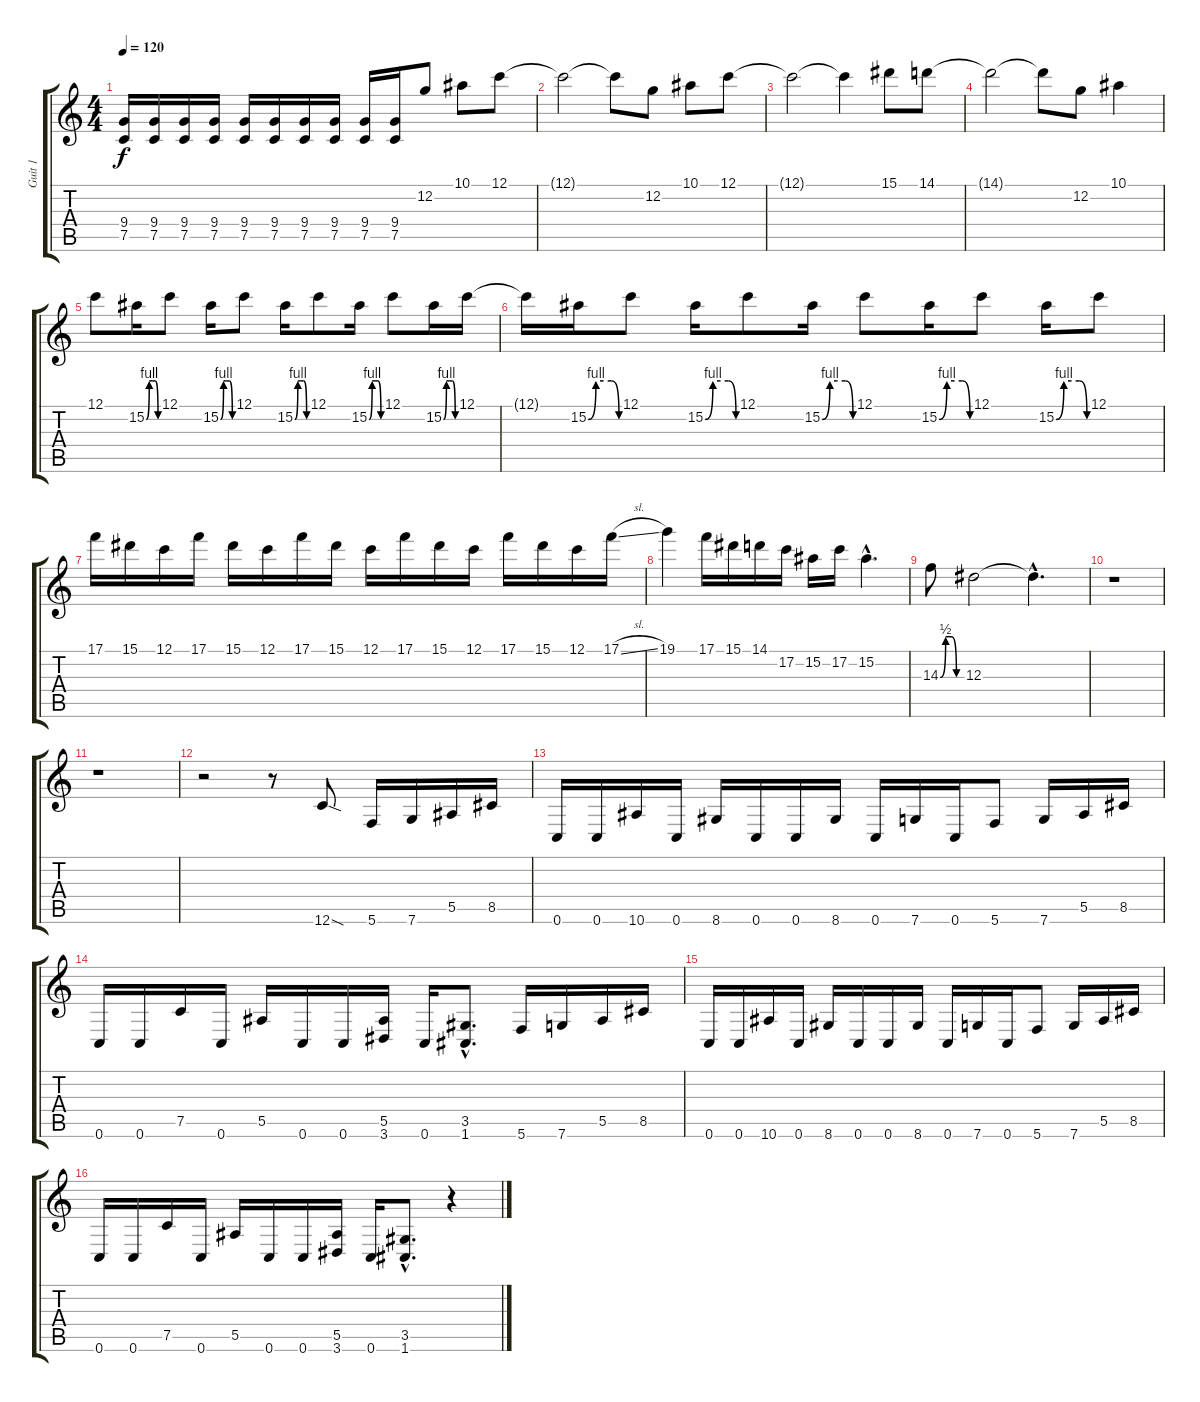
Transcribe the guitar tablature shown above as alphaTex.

\track ("Guit 1" "Guit 1") {instrument distortionguitar}
\staff {score tabs}
\tuning (C4 G3 Eb3 Bb2 F2 C2) {hide}
\ts (4 4)
\tempo 120
\clef g2
\ks c
(9.4 7.5).16{dy f} (9.4 7.5).16 (9.4 7.5).16 (9.4 7.5).16 (9.4 7.5).16 (9.4 7.5).16 (9.4 7.5).16 (9.4 7.5).16 (9.4 7.5).16 (9.4 7.5).16 12.2.8 10.1.8 12.1.8 |
12.1{t}.2 12.1{t}.8 12.2.8 10.1.8 12.1.8 |
12.1{t}.2 12.1{t}.4 15.1.8 14.1.8 |
14.1{t}.2 14.1{t}.8 12.2.8 10.1.4 |
12.1.8 15.2{be (custom 0 0 15 4 30 4 45 4 60 0)}.16 12.1.8 15.2{be (custom 0 0 15 4 30 4 45 4 60 0)}.16 12.1.8 15.2{be (custom 0 0 15 4 30 4 45 4 60 0)}.16 12.1.8 15.2{be (custom 0 0 15 4 30 4 45 4 60 0)}.16 12.1.8 15.2{be (custom 0 0 15 4 30 4 45 4 60 0)}.16 12.1.16 |
12.1{t}.16 15.2{be (custom 0 0 15 4 30 4 45 4 60 0)}.16 12.1.8 15.2{be (custom 0 0 15 4 30 4 45 4 60 0)}.16 12.1.8 15.2{be (custom 0 0 15 4 30 4 45 4 60 0)}.16 12.1.8 15.2{be (custom 0 0 15 4 30 4 45 4 60 0)}.16 12.1.8 15.2{be (custom 0 0 15 4 30 4 45 4 60 0)}.16 12.1.8 |
17.1.16 15.1.16 12.1.16 17.1.16 15.1.16 12.1.16 17.1.16 15.1.16 12.1.16 17.1.16 15.1.16 12.1.16 17.1.16 15.1.16 12.1.16 17.1{sl}.16 |
19.1.4 17.1.16 15.1.16 14.1.16 17.2.16 15.2.16 17.2.16 15.2{hac}.4{d} |
14.3{be (custom 0 0 15 2 30 2 45 0 60 0)}.8 12.3.2 12.3{hac t}.4{d} |
r.1 |
r.1 |
r.2 r.8 12.6{sod}.8 5.6.16 7.6.16 5.5.16 8.5.16 |
0.6.16 0.6.16 10.6.16 0.6.16 8.6.16 0.6.16 0.6.16 8.6.16 0.6.16 7.6.16 0.6.16 5.6.8 7.6.16 5.5.16 8.5.16 |
0.6.16 0.6.16 7.5.16 0.6.16 5.5.16 0.6.16 0.6.16 (5.5 3.6).16 0.6.16 (3.5{hac} 1.6{hac}).8{d} 5.6.16 7.6.16 5.5.16 8.5.16 |
0.6.16 0.6.16 10.6.16 0.6.16 8.6.16 0.6.16 0.6.16 8.6.16 0.6.16 7.6.16 0.6.16 5.6.8 7.6.16 5.5.16 8.5.16 |
0.6.16 0.6.16 7.5.16 0.6.16 5.5.16 0.6.16 0.6.16 (5.5 3.6).16 0.6.16 (3.5{hac} 1.6{hac}).8{d} r.4
